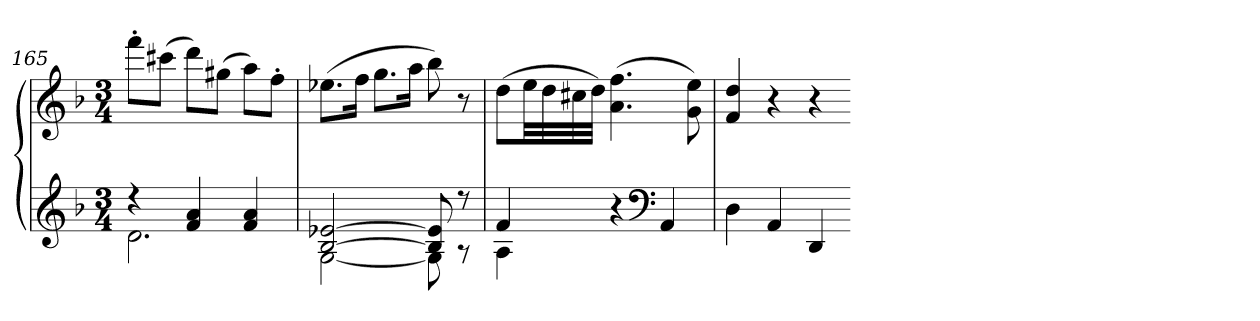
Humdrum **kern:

**kern	**kern
*part1	*part1
*staff2	*staff1
*clefG2	*clefG2
*k[b-]	*k[b-]
*d:	*d:
*M3/4	*M3/4
=165	=165
*^	*
4r	2.d	8fff'L
.	.	(8ccc#XJ
4f 4a	.	8dddL)
.	.	(8gg#XJ
4f 4a	.	8aaL)
.	.	8ff'J
=166	=166	=166
[2B- [2e-X	[2G	(8.ee-XL
.	.	16ffJk
.	.	8.ggL
.	.	16aaJk
8B-] 8e-]	8G]	8bb-)
8r	8r	8r
=167	=167	=167
4f	4A	(8ddL
.	.	32eeLL
.	.	32dd
.	.	32cc#X
.	.	32ddJJJ)
4r	2ryy	(4.a 4.ff
*clefF4	*	*
4AA	.	.
.	.	8g 8ee)
*v	*v	*
=168	=168
4D	4f 4dd
4AA	4r
4DD	4r
=-	=-
*-	*-
